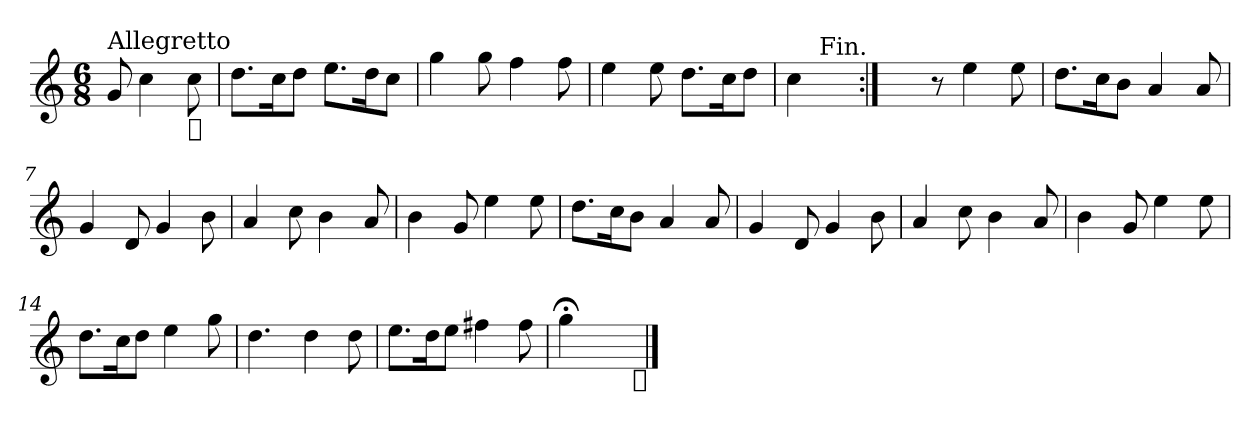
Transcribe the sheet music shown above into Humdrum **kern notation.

**kern
*part1
*staff1
*clefG2
*k[]
*C:
*M6/8
=
!LO:TX:a:t=Allegretto
8g/
4cc\
!LO:TX:b:t=𝄋
8cc\
=1
8.dd\L
16cc\K
8dd\J
8.ee\L
16dd\K
8cc\J
=2
4gg\
8gg\
4ff\
8ff\
=3
4ee\
8ee\
8.dd\L
16cc\K
8dd\J
=4
4cc\
8ryy
!LO:TX:a:rj:t=Fin.
=5:|!
4ryy
8r
4ee\
8ee\
!!LO:LB:g=z
=6
8.dd\L
16cc\K
8b\J
4a/
8a/
=7
4g/
8d/
4g/
8b\
=8
4a/
8cc\
4b\
8a/
=9
4b\
8g/
4ee\
8ee\
=10
8.dd\L
16cc\K
8b\J
4a/
8a/
=11
4g/
8d/
4g/
8b\
!!LO:LB:g=z
=12
4a/
8cc\
4b\
8a/
=13
4b\
8g/
4ee\
8ee\
=14
8.dd\L
16cc\K
8dd\J
4ee\
8gg\
=15
4.dd\
4dd\
8dd\
=16
8.ee\L
16dd\K
8ee\J
4ff#X\
8ff#\
=17
4gg;<\
4ryy
!LO:TX:b:t=𝄋
==
*-
